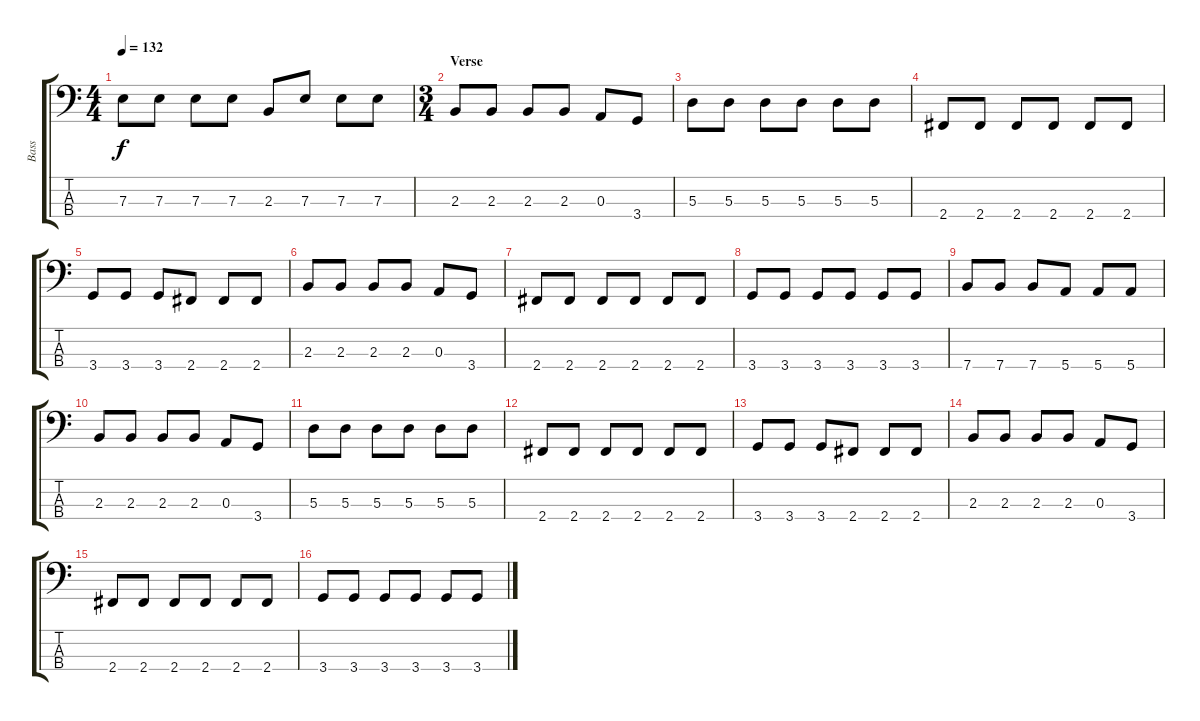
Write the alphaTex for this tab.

\track ("Bass" "Bass") {instrument electricbasspick}
\staff {score tabs}
\tuning (G2 D2 A1 E1) {hide}
\ts (4 4)
\tempo 132
\clef f4
\ks c
7.3.8{dy f} 7.3.8 7.3.8 7.3.8 2.3.8 7.3.8 7.3.8 7.3.8 |
\ts (3 4)
\section ("" "Verse")
2.3.8 2.3.8 2.3.8 2.3.8 0.3.8 3.4.8 |
5.3.8 5.3.8 5.3.8 5.3.8 5.3.8 5.3.8 |
2.4.8 2.4.8 2.4.8 2.4.8 2.4.8 2.4.8 |
3.4.8 3.4.8 3.4.8 2.4.8 2.4.8 2.4.8 |
2.3.8 2.3.8 2.3.8 2.3.8 0.3.8 3.4.8 |
2.4.8 2.4.8 2.4.8 2.4.8 2.4.8 2.4.8 |
3.4.8 3.4.8 3.4.8 3.4.8 3.4.8 3.4.8 |
7.4.8 7.4.8 7.4.8 5.4.8 5.4.8 5.4.8 |
2.3.8 2.3.8 2.3.8 2.3.8 0.3.8 3.4.8 |
5.3.8 5.3.8 5.3.8 5.3.8 5.3.8 5.3.8 |
2.4.8 2.4.8 2.4.8 2.4.8 2.4.8 2.4.8 |
3.4.8 3.4.8 3.4.8 2.4.8 2.4.8 2.4.8 |
2.3.8 2.3.8 2.3.8 2.3.8 0.3.8 3.4.8 |
2.4.8 2.4.8 2.4.8 2.4.8 2.4.8 2.4.8 |
3.4.8 3.4.8 3.4.8 3.4.8 3.4.8 3.4.8
